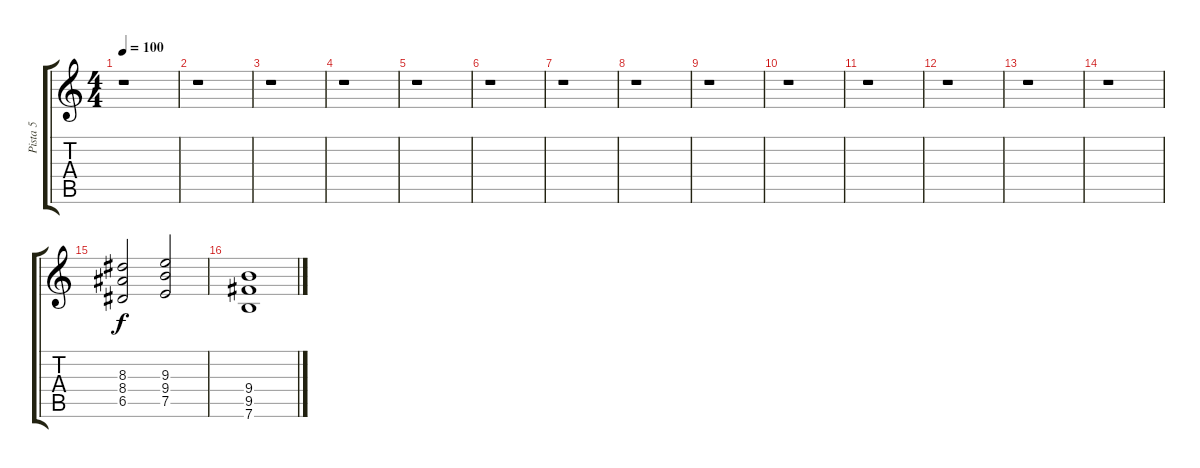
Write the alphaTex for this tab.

\track ("Pista 5" "Pista 5") {instrument overdrivenguitar}
\staff {score tabs}
\tuning (E4 B3 G3 D3 A2 E2) {hide}
\ts (4 4)
\tempo 100
\clef g2
\ks c
r.1{dy f} |
r.1 |
r.1 |
r.1 |
r.1 |
r.1 |
r.1 |
r.1 |
r.1 |
r.1 |
r.1 |
r.1 |
r.1 |
r.1 |
(8.3 8.4 6.5).2 (9.3 9.4 7.5).2 |
(9.4 9.5 7.6).1
